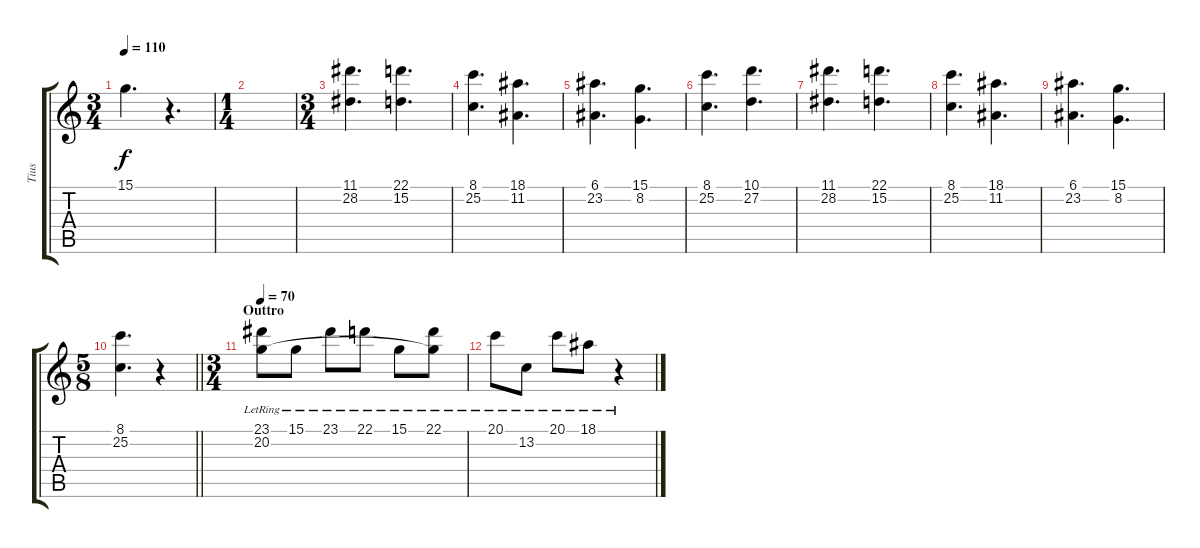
\track ("Tius" "Tius") {instrument synthstrings1}
\staff {score tabs}
\tuning (E4 B3 G3 D3 A2 E2) {hide}
\ts (3 4)
\tempo 110
\clef g2
\ks c
15.1.4{d dy f} r.4{d} |
\ts (1 4)
|
\ts (3 4)
(11.1 28.2).4{d volume 11} (22.1 15.2).4{d} |
(8.1 25.2).4{d} (18.1 11.2).4{d} |
(6.1 23.2).4{d} (15.1 8.2).4{d} |
(8.1 25.2).4{d} (10.1 27.2).4{d} |
(11.1 28.2).4{d} (22.1 15.2).4{d} |
(8.1 25.2).4{d} (18.1 11.2).4{d} |
(6.1 23.2).4{d} (15.1 8.2).4{d} |
\ts (5 8)
\barLineRight lightlight
(8.1 25.2).4{d} r.4 |
\ts (3 4)
\section ("" "Outtro")
\tempo 70
(23.1{lr} 20.2{lr}).8{instrument acousticgrandpiano} 15.1{lr}.8 23.1{lr}.8 22.1{lr}.8 15.1{lr}.8 (22.1{lr} 20.2{t}).8 |
20.1{lr}.8 13.2{lr}.8 20.1{lr}.8 18.1{lr}.8 r.4
